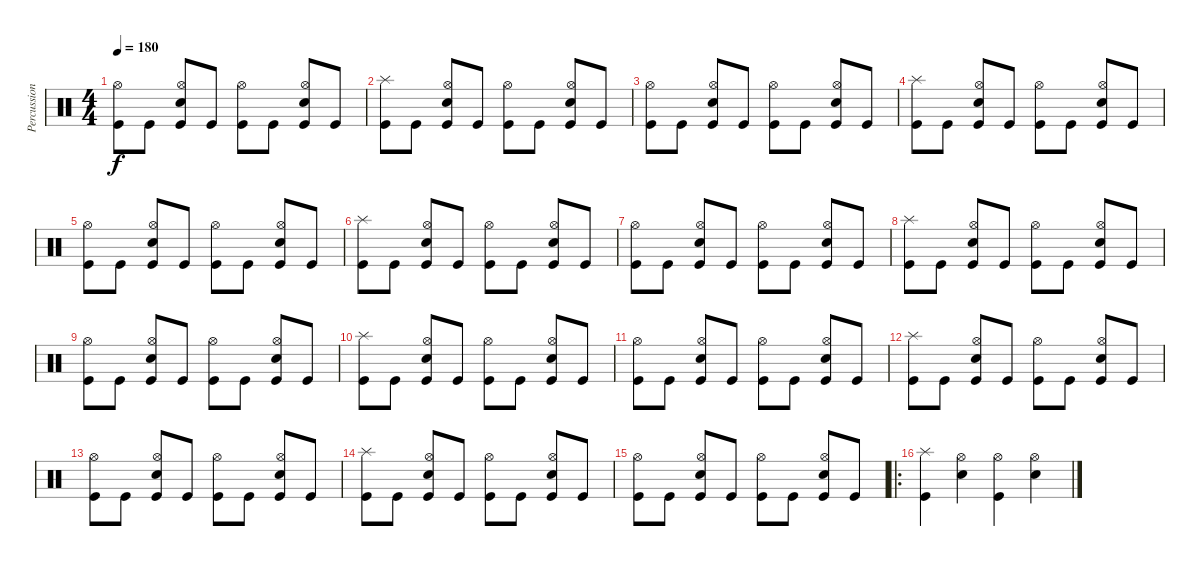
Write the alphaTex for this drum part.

\track ("Percussions" "Percussion") {instrument percussion}
\staff {score}
\articulation defaults
\ts (4 4)
\tempo 180
\clef neutral
\ks c
("Kick (hit)" "Hi-Hat (open)").8{dy f} "Kick (hit)".8 ("Kick (hit)" "Electric Snare (hit)" "Hi-Hat (open)").8 "Kick (hit)".8 ("Kick (hit)" "Hi-Hat (open)").8 "Kick (hit)".8 ("Kick (hit)" "Electric Snare (hit)" "Hi-Hat (open)").8 "Kick (hit)".8 |
("Kick (hit)" "Splash (hit)").8 "Kick (hit)".8 ("Kick (hit)" "Electric Snare (hit)" "Hi-Hat (open)").8 "Kick (hit)".8 ("Kick (hit)" "Hi-Hat (open)").8 "Kick (hit)".8 ("Kick (hit)" "Electric Snare (hit)" "Hi-Hat (open)").8 "Kick (hit)".8 |
("Kick (hit)" "Hi-Hat (open)").8 "Kick (hit)".8 ("Kick (hit)" "Electric Snare (hit)" "Hi-Hat (open)").8 "Kick (hit)".8 ("Kick (hit)" "Hi-Hat (open)").8 "Kick (hit)".8 ("Kick (hit)" "Electric Snare (hit)" "Hi-Hat (open)").8 "Kick (hit)".8 |
("Kick (hit)" "Splash (hit)").8 "Kick (hit)".8 ("Kick (hit)" "Electric Snare (hit)" "Hi-Hat (open)").8 "Kick (hit)".8 ("Kick (hit)" "Hi-Hat (open)").8 "Kick (hit)".8 ("Kick (hit)" "Electric Snare (hit)" "Hi-Hat (open)").8 "Kick (hit)".8 |
("Kick (hit)" "Hi-Hat (open)").8 "Kick (hit)".8 ("Kick (hit)" "Electric Snare (hit)" "Hi-Hat (open)").8 "Kick (hit)".8 ("Kick (hit)" "Hi-Hat (open)").8 "Kick (hit)".8 ("Kick (hit)" "Electric Snare (hit)" "Hi-Hat (open)").8 "Kick (hit)".8 |
("Kick (hit)" "Splash (hit)").8 "Kick (hit)".8 ("Kick (hit)" "Electric Snare (hit)" "Hi-Hat (open)").8 "Kick (hit)".8 ("Kick (hit)" "Hi-Hat (open)").8 "Kick (hit)".8 ("Kick (hit)" "Electric Snare (hit)" "Hi-Hat (open)").8 "Kick (hit)".8 |
("Kick (hit)" "Hi-Hat (open)").8 "Kick (hit)".8 ("Kick (hit)" "Electric Snare (hit)" "Hi-Hat (open)").8 "Kick (hit)".8 ("Kick (hit)" "Hi-Hat (open)").8 "Kick (hit)".8 ("Kick (hit)" "Electric Snare (hit)" "Hi-Hat (open)").8 "Kick (hit)".8 |
("Kick (hit)" "Splash (hit)").8 "Kick (hit)".8 ("Kick (hit)" "Electric Snare (hit)" "Hi-Hat (open)").8 "Kick (hit)".8 ("Kick (hit)" "Hi-Hat (open)").8 "Kick (hit)".8 ("Kick (hit)" "Electric Snare (hit)" "Hi-Hat (open)").8 "Kick (hit)".8 |
("Kick (hit)" "Hi-Hat (open)").8 "Kick (hit)".8 ("Kick (hit)" "Electric Snare (hit)" "Hi-Hat (open)").8 "Kick (hit)".8 ("Kick (hit)" "Hi-Hat (open)").8 "Kick (hit)".8 ("Kick (hit)" "Electric Snare (hit)" "Hi-Hat (open)").8 "Kick (hit)".8 |
("Kick (hit)" "Splash (hit)").8 "Kick (hit)".8 ("Kick (hit)" "Electric Snare (hit)" "Hi-Hat (open)").8 "Kick (hit)".8 ("Kick (hit)" "Hi-Hat (open)").8 "Kick (hit)".8 ("Kick (hit)" "Electric Snare (hit)" "Hi-Hat (open)").8 "Kick (hit)".8 |
("Kick (hit)" "Hi-Hat (open)").8 "Kick (hit)".8 ("Kick (hit)" "Electric Snare (hit)" "Hi-Hat (open)").8 "Kick (hit)".8 ("Kick (hit)" "Hi-Hat (open)").8 "Kick (hit)".8 ("Kick (hit)" "Electric Snare (hit)" "Hi-Hat (open)").8 "Kick (hit)".8 |
("Kick (hit)" "Splash (hit)").8 "Kick (hit)".8 ("Kick (hit)" "Electric Snare (hit)" "Hi-Hat (open)").8 "Kick (hit)".8 ("Kick (hit)" "Hi-Hat (open)").8 "Kick (hit)".8 ("Kick (hit)" "Electric Snare (hit)" "Hi-Hat (open)").8 "Kick (hit)".8 |
("Kick (hit)" "Hi-Hat (open)").8 "Kick (hit)".8 ("Kick (hit)" "Electric Snare (hit)" "Hi-Hat (open)").8 "Kick (hit)".8 ("Kick (hit)" "Hi-Hat (open)").8 "Kick (hit)".8 ("Kick (hit)" "Electric Snare (hit)" "Hi-Hat (open)").8 "Kick (hit)".8 |
("Kick (hit)" "Splash (hit)").8 "Kick (hit)".8 ("Kick (hit)" "Electric Snare (hit)" "Hi-Hat (open)").8 "Kick (hit)".8 ("Kick (hit)" "Hi-Hat (open)").8 "Kick (hit)".8 ("Kick (hit)" "Electric Snare (hit)" "Hi-Hat (open)").8 "Kick (hit)".8 |
("Kick (hit)" "Hi-Hat (open)").8 "Kick (hit)".8 ("Kick (hit)" "Electric Snare (hit)" "Hi-Hat (open)").8 "Kick (hit)".8 ("Kick (hit)" "Hi-Hat (open)").8 "Kick (hit)".8 ("Kick (hit)" "Electric Snare (hit)" "Hi-Hat (open)").8 "Kick (hit)".8 |
\ro
("Kick (hit)" "Splash (hit)").4 ("Electric Snare (hit)" "Hi-Hat (open)").4 ("Kick (hit)" "Hi-Hat (open)").4 ("Electric Snare (hit)" "Hi-Hat (open)").4
